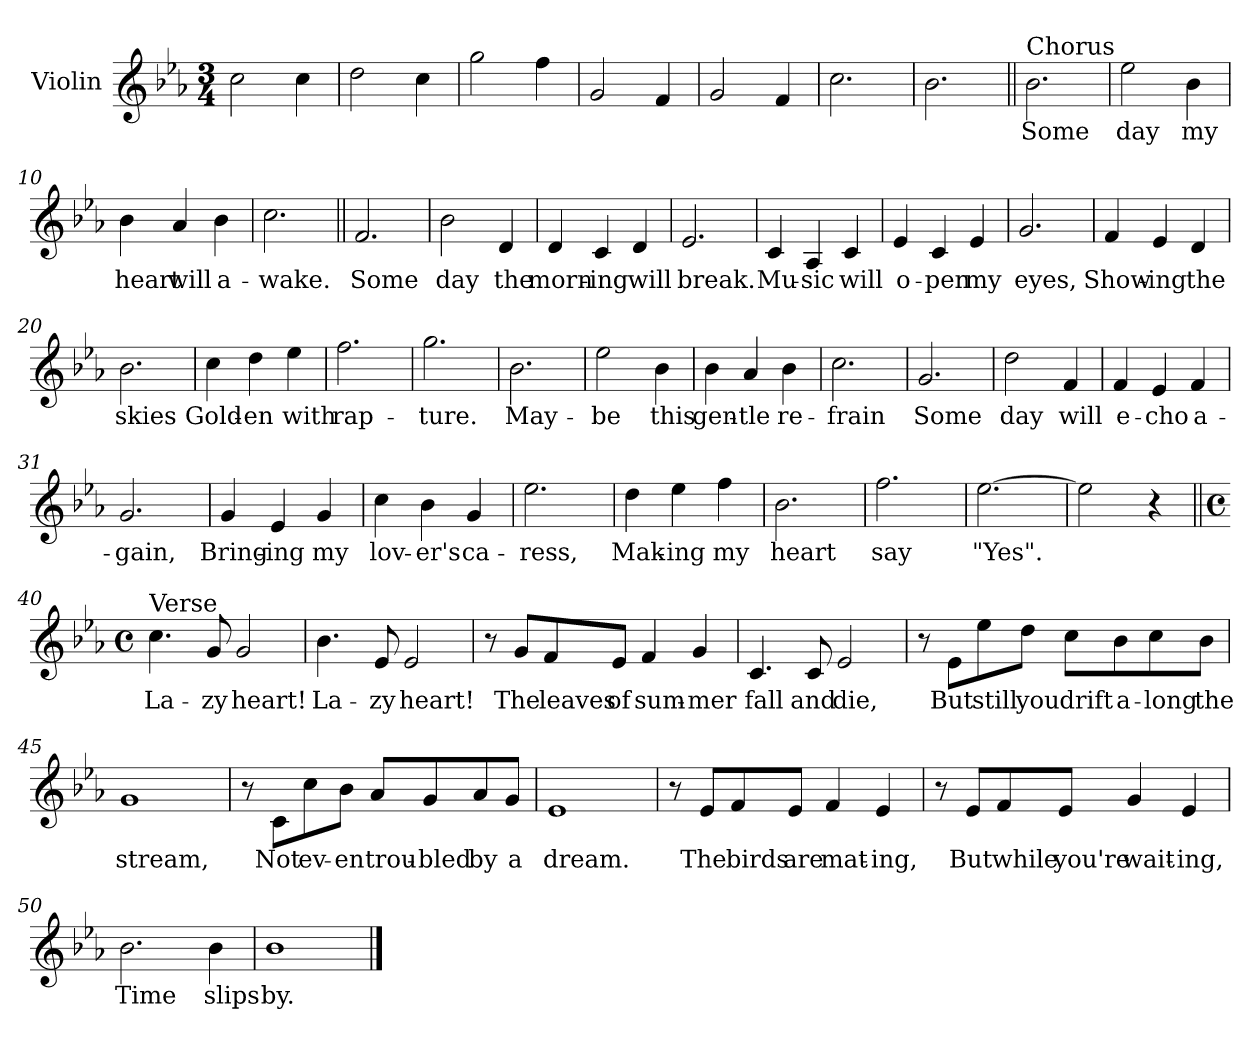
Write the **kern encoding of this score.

**kern	**text
*part1	*part1
*staff1	*staff1
*I"Violin	*
*I'Vln	*
*clefG2	*
*k[b-e-a-]	*
*E-:	*
*M3/4	*
=1	=1
2cc\	.
4cc\	.
=2	=2
2dd\	.
4cc\	.
=3	=3
2gg\	.
4ff\	.
=4	=4
2g/	.
4f/	.
=5	=5
2g/	.
4f/	.
=6	=6
2.cc\	.
!!LO:LB:g=z
=7	=7
2.b-\	.
=8||	=8||
!LO:TX:a:t=Chorus	!
2.b-\	Some
=9	=9
2ee-\	day
4b-\	my
=10	=10
4b-\	heart
4a-/	will
4b-\	a-
=11	=11
2.cc\	-wake.
=12||	=12||
2.f/	Some
!!LO:LB:g=z
=13	=13
2b-\	day
4d/	the
=14	=14
4d/	morn-
4c/	-ing
4d/	will
=15	=15
2.e-/	break.
=16	=16
4c/	Mu-
4A-/	-sic
4c/	will
=17	=17
4e-/	o-
4c/	-pen
4e-/	my
=18	=18
2.g/	eyes,
=19	=19
4f/	Show-
4e-/	-ing
4d/	the
=20	=20
2.b-\	skies
!!LO:LB:g=z
=21	=21
4cc\	Gold-
4dd\	-en
4ee-\	with
=22	=22
2.ff\	rap-
=23	=23
2.gg\	-ture.
=24	=24
2.b-\	May-
=25	=25
2ee-\	-be
4b-\	this
=26	=26
4b-\	gen-
4a-/	-tle
4b-\	re-
=27	=27
2.cc\	-frain
=28	=28
2.g/	Some
!!LO:LB:g=z
=29	=29
2dd\	day
4f/	will
=30	=30
4f/	e-
4e-/	-cho
4f/	a-
=31	=31
2.g/	-gain,
=32	=32
4g/	Bring-
4e-/	-ing
4g/	my
=33	=33
4cc\	lov-
4b-\	-er's
4g/	ca-
=34	=34
2.ee-\	-ress,
=35	=35
4dd\	Mak-
4ee-\	-ing
4ff\	my
=36	=36
2.b-\	heart
=37	=37
2.ff\	say
!!LO:LB:g=z
=38	=38
[2.ee-\	"Yes".
=39	=39
2ee-\]	.
4r	.
=40||	=40||
*M4/4	*
*met(c)	*
!LO:TX:a:t=Verse	!
4.cc\	La-
8g/	-zy
2g/	heart!
=41	=41
4.b-\	La-
8e-/	-zy
2e-/	heart!
=42	=42
8r	.
8g/L	The
8f/	leaves
8e-/J	of
4f/	sum-
4g/	-mer
=43	=43
4.c/	fall
8c/	and
2e-/	die,
!!LO:LB:g=z
=44	=44
8r	.
8e-\L	But
8ee-\	still
8dd\J	you
8cc\L	drift
8b-\	a-
8cc\	-long
8b-\J	the
=45	=45
1g	stream,
=46	=46
8r	.
8c\L	Not
8cc\	ev-
8b-\J	-en
8a-/L	trou-
8g/	-bled
8a-/	by
8g/J	a
=47	=47
1e-	dream.
=48	=48
8r	.
8e-/L	The
8f/	birds
8e-/J	are
4f/	mat-
4e-/	-ing,
!!LO:LB:g=z
=49	=49
8r	.
8e-/L	But
8f/	while
8e-/J	you're
4g/	wait-
4e-/	-ing,
=50	=50
2.b-\	Time
4b-\	slips
=51	=51
1b-	by.
==	==
*-	*-
